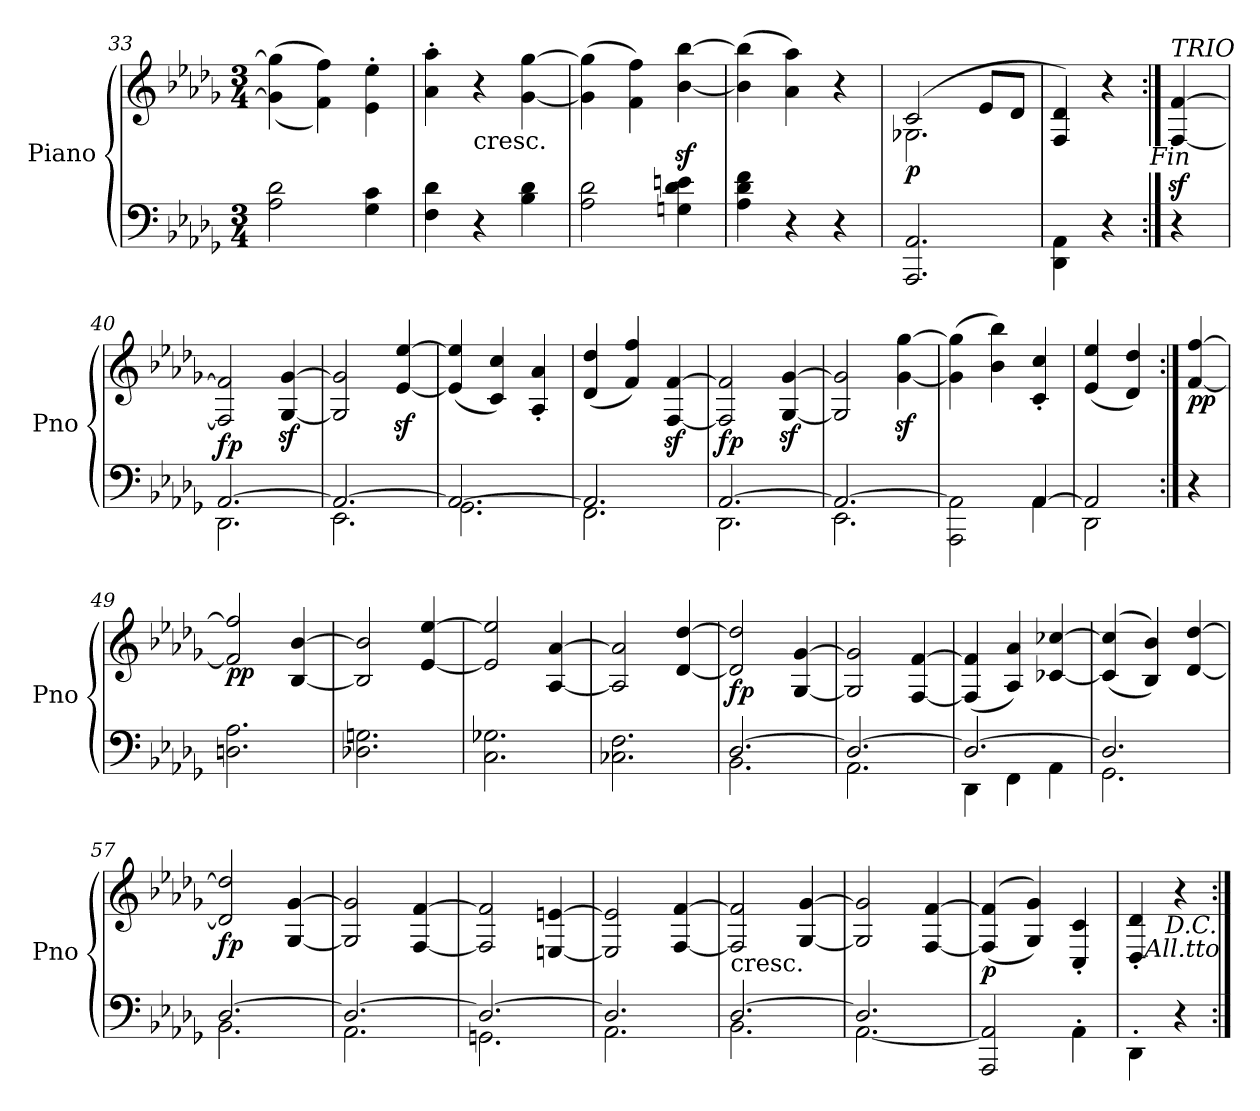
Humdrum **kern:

**kern	**kern	**dynam
*part1	*part1	*part1
*staff2	*staff1	*staff1/2
*I"Piano	*	*
*I'Pno	*	*
*clefF4	*clefG2	*
*k[b-e-a-d-g-]	*k[b-e-a-d-g-]	*
*D-:	*D-:	*
*M3/4	*M3/4	*
=33	=33	=33
2A-\ 2d-\	(>(<4g-\] 4gg-\]	.
.	4f\ 4ff\))	.
4G-\ 4c\	4e-\' 4ee-\'	.
=34	=34	=34
4F\ 4d-\	4a-\' 4aa-\'	.
!	!LO:TX:b:t=cresc.	!
4r	4r	.
4B-\ 4d-\	[4g-\ [4gg-\	.
!!LO:LB:g=z
=35	=35	=35
2A-\ 2d-\	(>4g-\] 4gg-\]	.
.	4f\ 4ff\)	.
4Gn\ 4d-\ 4en\	[4b-\z< [4bb-\z<	.
=36	=36	=36
4A-\ 4d-\ 4f\	(>4b-\] 4bb-\]	.
4r	4a-\ 4aa-\)	.
4r	4r	.
=37	=37	=37
*	*^	*
!	!	!	!LO:DY:b
2.AAA-/ 2.AA-/	(>2c/	2.G-X\	p
.	8e-/L	.	.
.	8d-/J	.	.
*	*v	*v	*
=38	=38	=38
4DD-\ 4AA-\	4F/ 4d-/)	.
4r	4r	.
!	!LO:TX:b:i:t=Fin	!
=39:|!	=39:|!	=39:|!
!	!LO:TX:a:i:t=TRIO	!
4r	[4F/z< [4f/z<	.
=40	=40	=40
*^	*	*
!	!	!	!LO:DY:b
[2.AA-/	2.DD-\	2F/] 2f/]	fp
.	.	[4G-/z< [4g-/z<	.
=41	=41	=41	=41
2.AA-/_	2.EE-\	2G-/] 2g-/]	.
.	.	[4e-/z< [4ee-/z<	.
=42	=42	=42	=42
2.AA-/_	2.GG-\	(<4e-/] 4ee-/]	.
.	.	4c/ 4cc/)	.
.	.	4A-/' 4a-/'	.
=43	=43	=43	=43
2.AA-/]	2.FF\	(<4d-/ 4dd-/	.
.	.	4f/ 4ff/)	.
.	.	[4F/z< [4f/z<	.
=44	=44	=44	=44
!	!	!	!LO:DY:b
[2.AA-/	2.DD-\	2F/] 2f/]	fp
.	.	[4G-/z< [4g-/z<	.
=45	=45	=45	=45
2.AA-/_	2.EE-\	2G-/] 2g-/]	.
.	.	[4g-\z< [4gg-\z<	.
=46	=46	=46	=46
2ryy	2AAA-\ 2AA-\]	(>4g-\] 4gg-\]	.
.	.	4b-\ 4bb-\)	.
[4AA-/	4AA-\	4c/' 4cc/'	.
!!LO:LB:g=z
=47	=47	=47	=47
2AA-/]	2DD-\	(<4e-/ 4ee-/	.
.	.	4d-/ 4dd-/)	.
*v	*v	*	*
=48:|!	=48:|!	=48:|!
!	!	!LO:DY:b
4r	[4f/ [4ff/	pp
=49	=49	=49
!	!	!LO:DY:b
2.Dn\ 2.A-\	2f/] 2ff/]	pp
.	[4B-/ [4b-/	.
=50	=50	=50
2.D-X\ 2.Gn\	2B-/] 2b-/]	.
.	[4e-/ [4ee-/	.
=51	=51	=51
2.C\ 2.G-X\	2e-/] 2ee-/]	.
.	[4A-/ [4a-/	.
=52	=52	=52
2.C-X\ 2.F\	2A-/] 2a-/]	.
.	[4d-/ [4dd-/	.
=53	=53	=53
*^	*	*
!	!	!	!LO:DY:b
[2.D-/	2.BB-\	2d-/] 2dd-/]	fp
.	.	[4G-/ [4g-/	.
=54	=54	=54	=54
2.D-/_	2.AA-\	2G-/] 2g-/]	.
.	.	[4F/ [4f/	.
=55	=55	=55	=55
2.D-/_	4DD-\	(>4F/] 4f/]	.
.	4FF\	4A-/ 4a-/)	.
.	4AA-\	[4c-X/ [4cc-X/	.
=56	=56	=56	=56
2.D-/]	2.GG-\	(>(<4c-/] 4cc-/]	.
.	.	4B-/ 4b-/))	.
.	.	[4d-/ [4dd-/	.
=57	=57	=57	=57
!	!	!	!LO:DY:b
[2.D-/	2.BB-\	2d-/] 2dd-/]	fp
.	.	[4G-/ [4g-/	.
=58	=58	=58	=58
2.D-/_	2.AA-\	2G-/] 2g-/]	.
.	.	[4F/ [4f/	.
=59	=59	=59	=59
2.D-/_	2.GGn\	2F/] 2f/]	.
.	.	[4En/ [4en/	.
!!LO:PB:g=z
=60	=60	=60	=60
2.D-/]	2.AA-\	2E/] 2e/]	.
.	.	[4F/ [4f/	.
=61	=61	=61	=61
!	!	!LO:TX:b:t=cresc.	!
[2.D-/	2.BB-\	2F/] 2f/]	.
.	.	[4G-/ [4g-/	.
=62	=62	=62	=62
2.D-/]	[2.AA-\	2G-/] 2g-/]	.
.	.	[4F/ [4f/	.
*v	*v	*	*
=63	=63	=63
!	!	!LO:DY:b
2AAA-/ 2AA-/]	(>(<4F/] 4f/]	p
.	4G-/ 4g-/))	.
4AA-'\	4C/' 4c/'	.
=64	=64	=64
4DD-'\	4D-/' 4d-/'	.
4r	4r	.
!	!LO:TX:b:i:t=D.C.\nAll.tto	!
=:|!	=:|!	=:|!
*-	*-	*-
